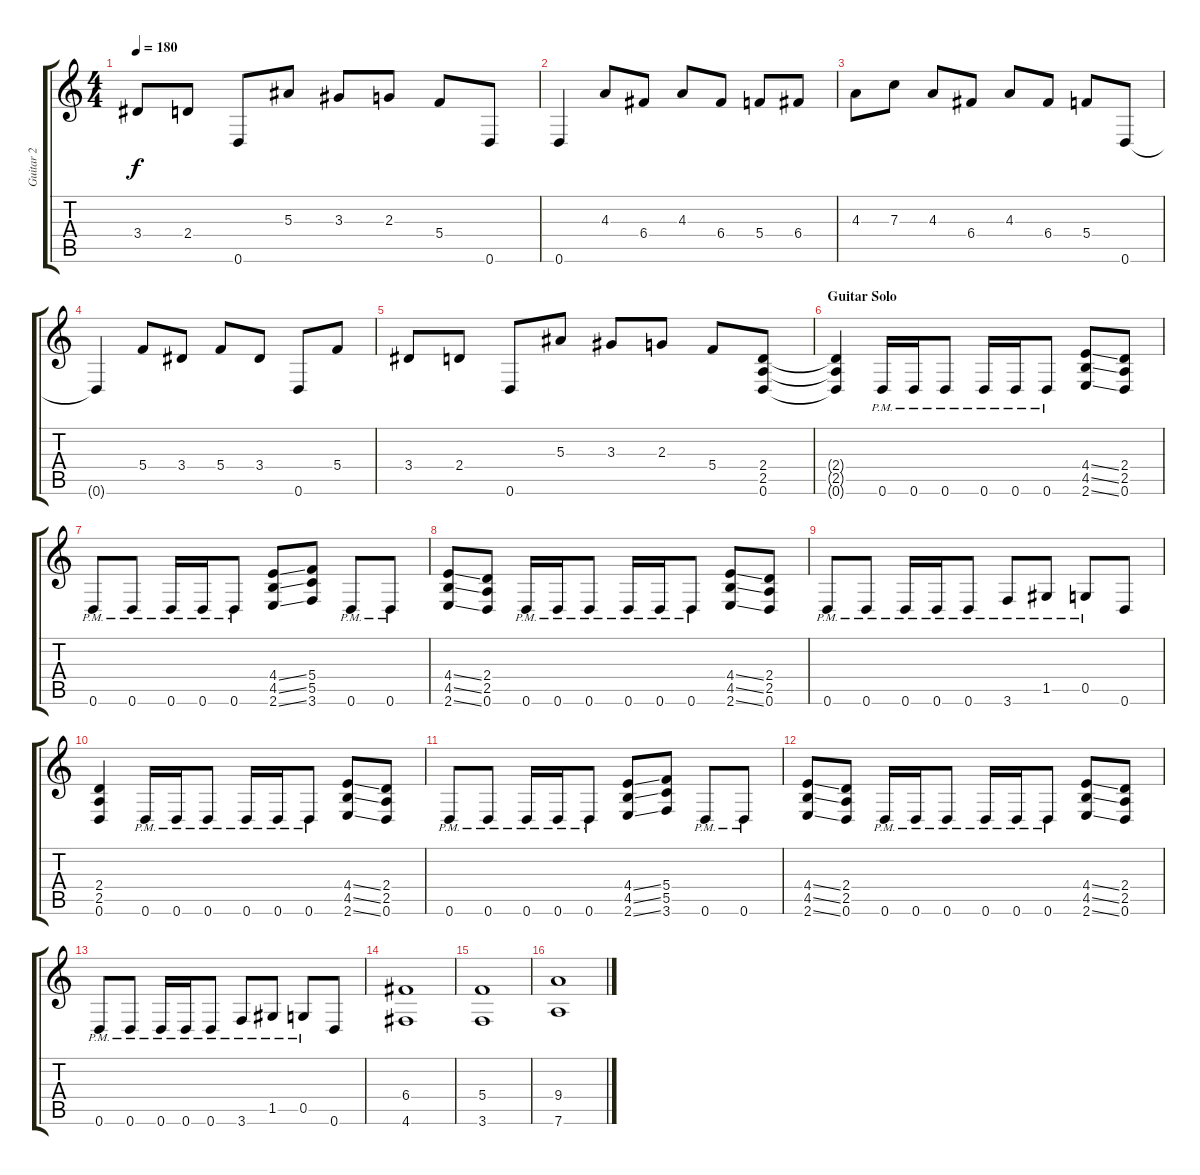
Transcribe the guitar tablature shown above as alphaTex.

\track ("Guitar 2" "Guitar 2") {instrument distortionguitar}
\staff {score tabs}
\tuning (D4 A3 F3 C3 G2 D2) {hide}
\ts (4 4)
\tempo 180
\clef g2
\ks c
3.4.8{dy f} 2.4.8 0.6.8 5.3.8 3.3.8 2.3.8 5.4.8 0.6.8 |
0.6.4 4.3.8 6.4.8 4.3.8 6.4.8 5.4.8 6.4.8 |
4.3.8 7.3.8 4.3.8 6.4.8 4.3.8 6.4.8 5.4.8 0.6.8 |
0.6{t}.4 5.4.8 3.4.8 5.4.8 3.4.8 0.6.8 5.4.8 |
3.4.8 2.4.8 0.6.8 5.3.8 3.3.8 2.3.8 5.4.8 (2.4 2.5 0.6).8 |
\section ("" "Guitar Solo")
(2.4{t} 2.5{t} 0.6{t}).4 0.6{pm}.16 0.6{pm}.16 0.6{pm}.8 0.6{pm}.16 0.6{pm}.16 0.6{pm}.8 (4.4{ss} 4.5{ss} 2.6{ss}).8 (2.4 2.5 0.6).8 |
0.6{pm}.8 0.6{pm}.8 0.6{pm}.16 0.6{pm}.16 0.6{pm}.8 (4.4{ss} 4.5{ss} 2.6{ss}).8 (5.4 5.5 3.6).8 0.6{pm}.8 0.6{pm}.8 |
(4.4{ss} 4.5{ss} 2.6{ss}).8 (2.4 2.5 0.6).8 0.6{pm}.16 0.6{pm}.16 0.6{pm}.8 0.6{pm}.16 0.6{pm}.16 0.6{pm}.8 (4.4{ss} 4.5{ss} 2.6{ss}).8 (2.4 2.5 0.6).8 |
0.6{pm}.8 0.6{pm}.8 0.6{pm}.16 0.6{pm}.16 0.6{pm}.8 3.6{pm}.8 1.5{pm}.8 0.5{pm}.8 0.6.8 |
(2.4 2.5 0.6).4 0.6{pm}.16 0.6{pm}.16 0.6{pm}.8 0.6{pm}.16 0.6{pm}.16 0.6{pm}.8 (4.4{ss} 4.5{ss} 2.6{ss}).8 (2.4 2.5 0.6).8 |
0.6{pm}.8 0.6{pm}.8 0.6{pm}.16 0.6{pm}.16 0.6{pm}.8 (4.4{ss} 4.5{ss} 2.6{ss}).8 (5.4 5.5 3.6).8 0.6{pm}.8 0.6{pm}.8 |
(4.4{ss} 4.5{ss} 2.6{ss}).8 (2.4 2.5 0.6).8 0.6{pm}.16 0.6{pm}.16 0.6{pm}.8 0.6{pm}.16 0.6{pm}.16 0.6{pm}.8 (4.4{ss} 4.5{ss} 2.6{ss}).8 (2.4 2.5 0.6).8 |
0.6{pm}.8 0.6{pm}.8 0.6{pm}.16 0.6{pm}.16 0.6{pm}.8 3.6{pm}.8 1.5{pm}.8 0.5{pm}.8 0.6.8 |
(6.4 4.6).1 |
(5.4 3.6).1 |
(9.4 7.6).1
